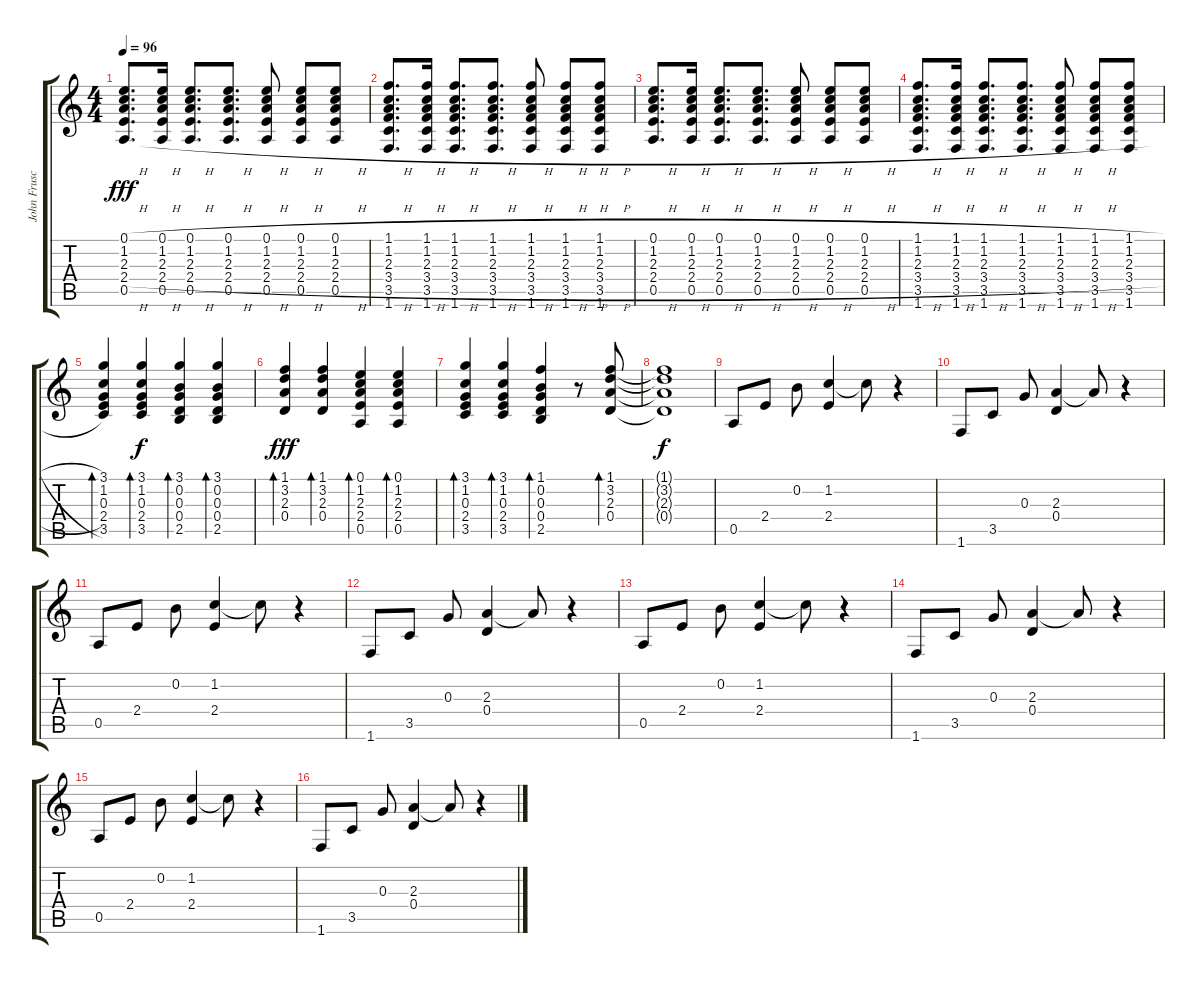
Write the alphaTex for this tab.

\track ("John Frusciante (Main)" "John Frusc") {instrument acousticguitarsteel}
\staff {score tabs}
\tuning (E4 B3 G3 D3 A2 E2) {hide}
\ts (4 4)
\tempo 96
\clef g2
\ks c
(0.1{h} 1.2 2.3 2.4{h} 0.5{h}).8{d dy fff} (0.1{h} 1.2 2.3 2.4{h} 0.5{h}).16 (0.1{h} 1.2 2.3 2.4{h} 0.5{h}).8{d} (0.1{h} 1.2 2.3 2.4{h} 0.5{h}).8{d} (0.1{h} 1.2 2.3 2.4{h} 0.5{h}).8 (0.1{h} 1.2 2.3 2.4{h} 0.5{h}).8 (0.1{h} 1.2 2.3 2.4{h} 0.5{h}).8 |
(1.1{h} 1.2 2.3 3.4{h} 3.5{h} 1.6).8{d} (1.1{h} 1.2 2.3 3.4{h} 3.5{h} 1.6).16 (1.1{h} 1.2 2.3 3.4{h} 3.5{h} 1.6).8{d} (1.1{h} 1.2 2.3 3.4{h} 3.5{h} 1.6).8{d} (1.1{h} 1.2 2.3 3.4{h} 3.5{h} 1.6).8 (1.1{h} 1.2 2.3 3.4{h} 3.5{h} 1.6).8 (1.1{h} 1.2 2.3 3.4{h} 3.5{h} 1.6).8 |
(0.1{h} 1.2 2.3 2.4{h} 0.5{h}).8{d} (0.1{h} 1.2 2.3 2.4{h} 0.5{h}).16 (0.1{h} 1.2 2.3 2.4{h} 0.5{h}).8{d} (0.1{h} 1.2 2.3 2.4{h} 0.5{h}).8{d} (0.1{h} 1.2 2.3 2.4{h} 0.5{h}).8 (0.1{h} 1.2 2.3 2.4{h} 0.5{h}).8 (0.1{h} 1.2 2.3 2.4{h} 0.5{h}).8 |
(1.1{h} 1.2 2.3 3.4{h} 3.5{h} 1.6).8{d} (1.1{h} 1.2 2.3 3.4{h} 3.5{h} 1.6).16 (1.1{h} 1.2 2.3 3.4{h} 3.5{h} 1.6).8{d} (1.1{h} 1.2 2.3 3.4{h} 3.5{h} 1.6).8{d} (1.1{h} 1.2 2.3 3.4{h} 3.5{h} 1.6).8 (1.1{h} 1.2 2.3 3.4{h} 3.5{h} 1.6).8 (1.1{h} 1.2 2.3 3.4{h} 3.5{h} 1.6).8 |
(3.1 1.2 0.3 2.4 3.5).4{bd 30} (3.1 1.2 0.3 2.4 3.5).4{bd 30 dy f} (3.1 0.2 0.3 0.4 2.5).4{bd 60} (3.1 0.2 0.3 0.4 2.5).4{bd 60} |
(1.1 3.2 2.3 0.4).4{bd 60 dy fff} (1.1 3.2 2.3 0.4).4{bd 60} (0.1 1.2 2.3 2.4 0.5).4{bd 60} (0.1 1.2 2.3 2.4 0.5).4{bd 60} |
(3.1 1.2 0.3 2.4 3.5).4{bd 60} (3.1 1.2 0.3 2.4 3.5).4{bd 60} (1.1 0.2 0.3 0.4 2.5).4{bd 60} r.8 (1.1 3.2 2.3 0.4).8{bd 120} |
(1.1{t} 3.2{t} 2.3{t} 0.4{t}).1{dy f} |
0.5.8 2.4.8 0.2.8 (1.2 2.4).4 1.2{t}.8 r.4 |
1.6.8 3.5.8 0.3.8 (2.3 0.4).4 2.3{t}.8 r.4 |
0.5.8 2.4.8 0.2.8 (1.2 2.4).4 1.2{t}.8 r.4 |
1.6.8 3.5.8 0.3.8 (2.3 0.4).4 2.3{t}.8 r.4 |
0.5.8 2.4.8 0.2.8 (1.2 2.4).4 1.2{t}.8 r.4 |
1.6.8 3.5.8 0.3.8 (2.3 0.4).4 2.3{t}.8 r.4 |
0.5.8 2.4.8 0.2.8 (1.2 2.4).4 1.2{t}.8 r.4 |
1.6.8 3.5.8 0.3.8 (2.3 0.4).4 2.3{t}.8 r.4
